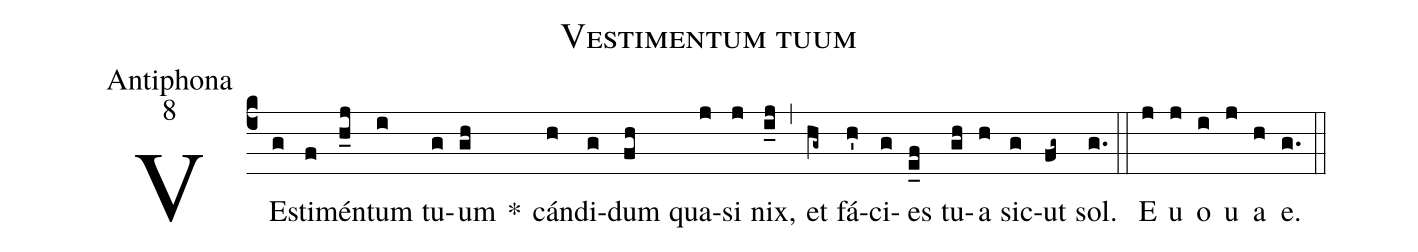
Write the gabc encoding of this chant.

name:Vestimentum tuum;
office-part:Antiphona;
mode:8;
%%
(c4) VE(g)sti(f)mén(h_j)tum(i) tu(g)um(gh) *() cán(h)di(g)dum(fh) qua(j)si(j) nix,(i_j) (,) et(hg~) fá(h')ci(g)es(e_f) tu(gh)a(h) sic(g)ut(fg~) sol.(g.) (::) E(j) u(j) o(i) u(j) a(h) e.(g.) (::)
